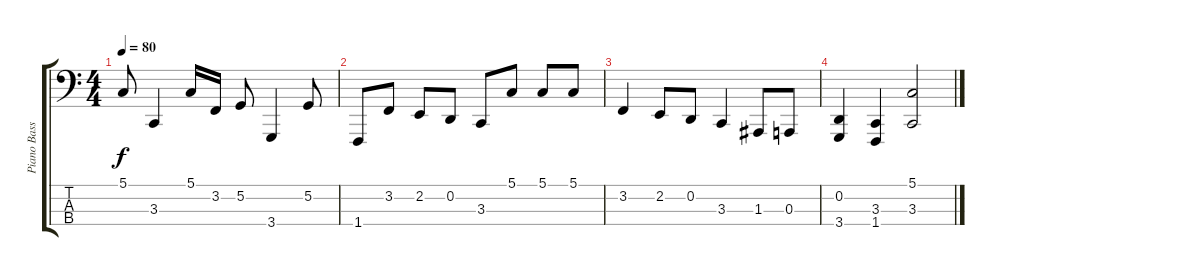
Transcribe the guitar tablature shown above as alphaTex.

\track ("Piano Bass" "Piano Bass") {instrument acousticgrandpiano}
\staff {score tabs}
\tuning (G2 D2 A1 E1) {hide}
\ts (4 4)
\tempo 80
\clef f4
\ks c
5.1.8{dy f} 3.3.4 5.1.16 3.2.16 5.2.8 3.4.4 5.2.8 |
1.4.8 3.2.8 2.2.8 0.2.8 3.3.8 5.1.8 5.1.8 5.1.8 |
3.2.4 2.2.8 0.2.8 3.3.4 1.3.8 0.3.8 |
(0.2 3.4).4 (3.3 1.4).4 (5.1 3.3).2
